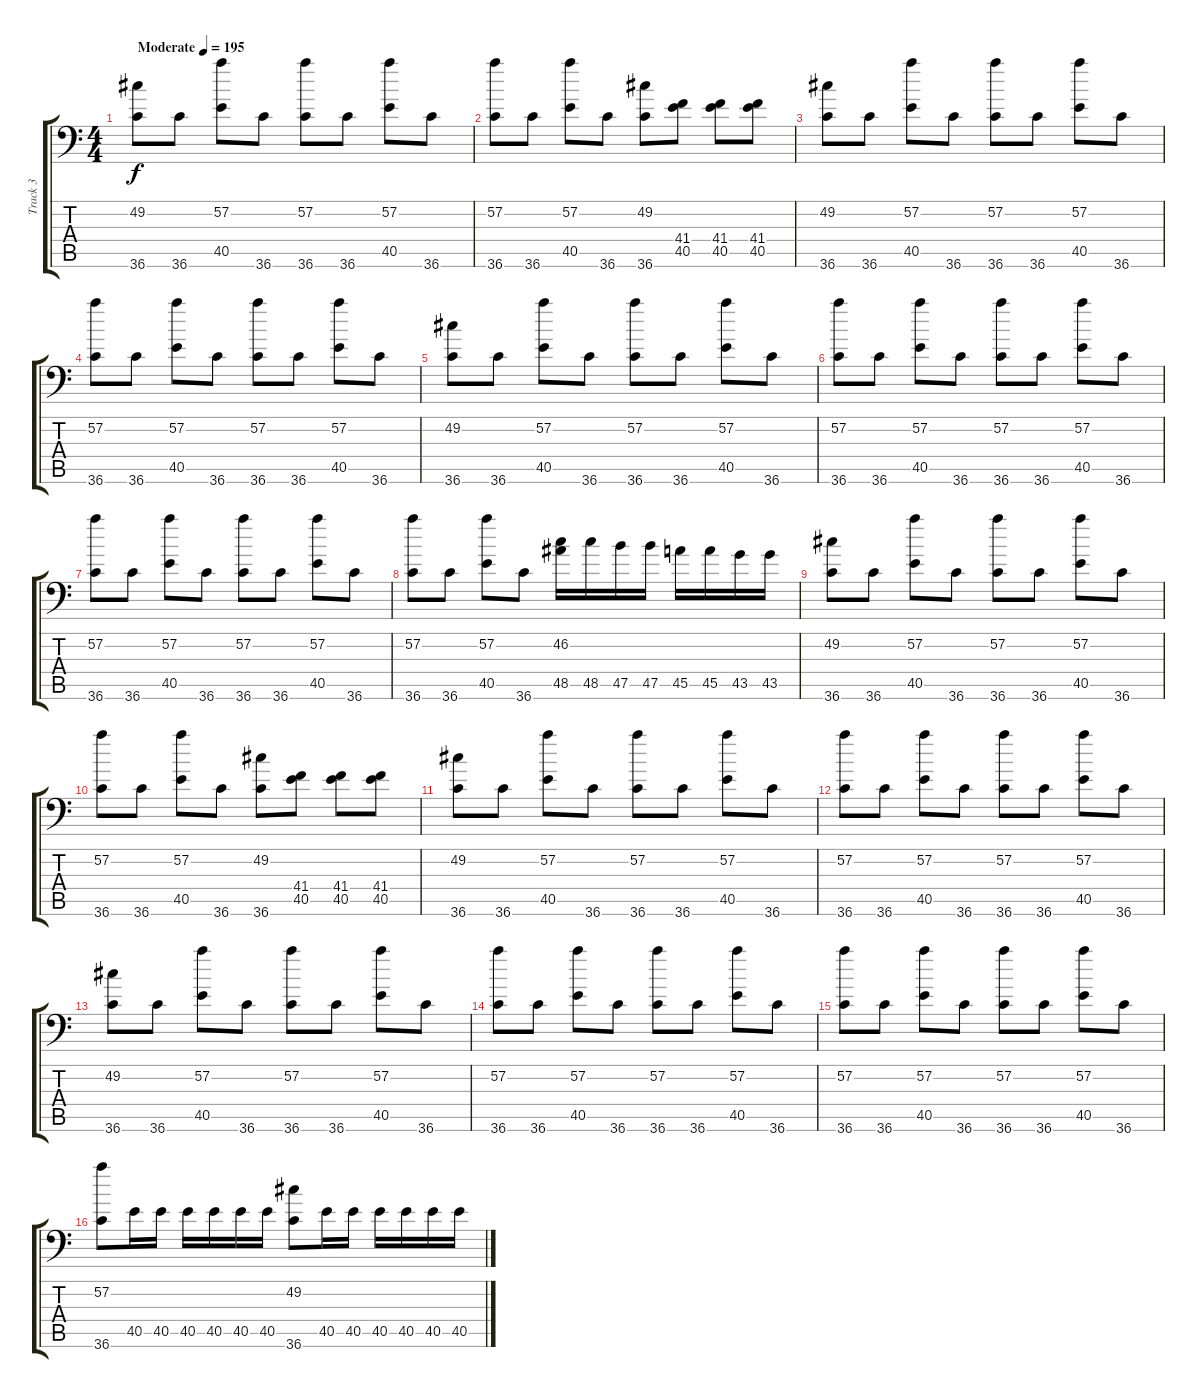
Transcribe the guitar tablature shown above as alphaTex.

\track ("Track 3" "Track 3") {instrument acousticgrandpiano}
\staff {score tabs}
\tuning (C-1 C-1 C-1 C-1 C-1 C-1) {hide}
\ts (4 4)
\tempo (195 "Moderate")
\clef f4
\ks c
(49.2 36.6).8{dy f instrument acousticgrandpiano} 36.6.8 (57.2 40.5).8 36.6.8 (57.2 36.6).8 36.6.8 (57.2 40.5).8 36.6.8 |
(57.2 36.6).8 36.6.8 (57.2 40.5).8 36.6.8 (49.2 36.6).8 (41.4 40.5).8 (41.4 40.5).8 (41.4 40.5).8 |
(49.2 36.6).8 36.6.8 (57.2 40.5).8 36.6.8 (57.2 36.6).8 36.6.8 (57.2 40.5).8 36.6.8 |
(57.2 36.6).8 36.6.8 (57.2 40.5).8 36.6.8 (57.2 36.6).8 36.6.8 (57.2 40.5).8 36.6.8 |
(49.2 36.6).8 36.6.8 (57.2 40.5).8 36.6.8 (57.2 36.6).8 36.6.8 (57.2 40.5).8 36.6.8 |
(57.2 36.6).8 36.6.8 (57.2 40.5).8 36.6.8 (57.2 36.6).8 36.6.8 (57.2 40.5).8 36.6.8 |
(57.2 36.6).8 36.6.8 (57.2 40.5).8 36.6.8 (57.2 36.6).8 36.6.8 (57.2 40.5).8 36.6.8 |
(57.2 36.6).8 36.6.8 (57.2 40.5).8 36.6.8 (46.2 48.5).16 48.5.16 47.5.16 47.5.16 45.5.16 45.5.16 43.5.16 43.5.16 |
(49.2 36.6).8 36.6.8 (57.2 40.5).8 36.6.8 (57.2 36.6).8 36.6.8 (57.2 40.5).8 36.6.8 |
(57.2 36.6).8 36.6.8 (57.2 40.5).8 36.6.8 (49.2 36.6).8 (41.4 40.5).8 (41.4 40.5).8 (41.4 40.5).8 |
(49.2 36.6).8 36.6.8 (57.2 40.5).8 36.6.8 (57.2 36.6).8 36.6.8 (57.2 40.5).8 36.6.8 |
(57.2 36.6).8 36.6.8 (57.2 40.5).8 36.6.8 (57.2 36.6).8 36.6.8 (57.2 40.5).8 36.6.8 |
(49.2 36.6).8 36.6.8 (57.2 40.5).8 36.6.8 (57.2 36.6).8 36.6.8 (57.2 40.5).8 36.6.8 |
(57.2 36.6).8 36.6.8 (57.2 40.5).8 36.6.8 (57.2 36.6).8 36.6.8 (57.2 40.5).8 36.6.8 |
(57.2 36.6).8 36.6.8 (57.2 40.5).8 36.6.8 (57.2 36.6).8 36.6.8 (57.2 40.5).8 36.6.8 |
(57.2 36.6).8 40.5.16 40.5.16 40.5.16 40.5.16 40.5.16 40.5.16 (49.2 36.6).8 40.5.16 40.5.16 40.5.16 40.5.16 40.5.16 40.5.16
